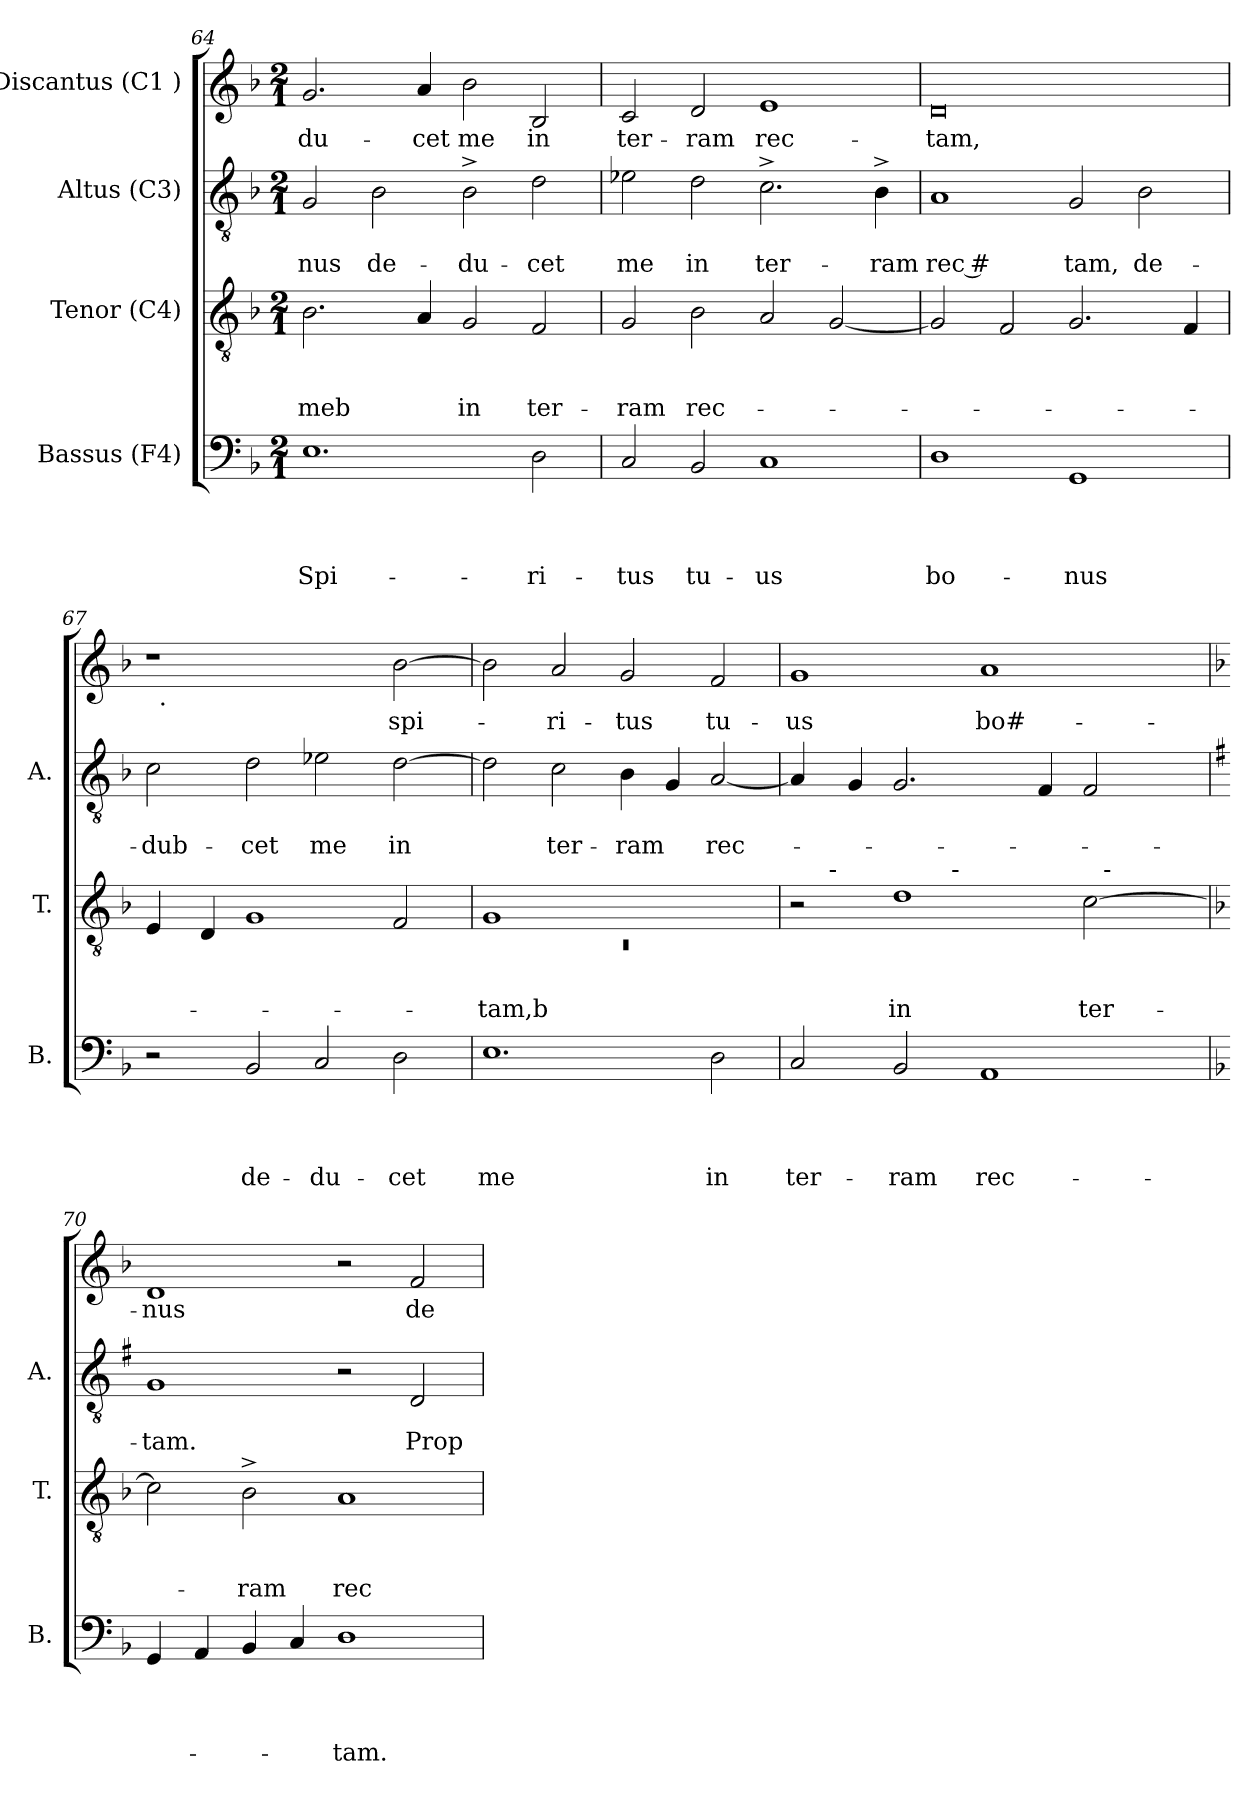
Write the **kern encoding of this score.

**kern	**text	**text	**text	**text	**kern	**text	**text	**text	**kern	**text	**text	**kern	**text
*part4	*part4	*part4	*part4	*part4	*part3	*part3	*part3	*part3	*part2	*part2	*part2	*part1	*part1
*staff4	*staff4	*staff4	*staff4	*staff4	*staff3	*staff3	*staff3	*staff3	*staff2	*staff2	*staff2	*staff1	*staff1
*I"Bassus (F4)	*	*	*	*	*I"Tenor (C4)	*	*	*	*I"Altus (C3)	*	*	*I"Discantus (C1 )	*
*I'B.	*	*	*	*	*I'T.	*	*	*	*I'A.	*	*	*	*
!!LO:LB:g=z
*clefF4	*	*	*	*	*clefGv2	*	*	*	*clefGv2	*	*	*clefG2	*
*k[b-]	*	*	*	*	*k[b-]	*	*	*	*k[b-]	*	*	*k[b-]	*
*F:	*	*	*	*	*F:	*	*	*	*F:	*	*	*F:	*
*M2/1	*	*	*	*	*M2/1	*	*	*	*M2/1	*	*	*M2/1	*
=64	=64	=64	=64	=64	=64	=64	=64	=64	=64	=64	=64	=64	=64
!	!	!	!	!LO:LY:b	!	!	!	!LO:LY:b	!	!	!LO:LY:b	!	!LO:LY:b
1.E	.	.	.	Spi-	2.B-\	.	.	meb	2G/	.	-nus	2.g/	-du-
!	!	!	!	!	!	!	!	!	!	!	!LO:LY:b	!	!
.	.	.	.	.	.	.	.	.	2B-\	.	de-	.	.
!	!	!	!	!	!	!	!	!	!	!	!	!	!LO:LY:b
.	.	.	.	.	4A/	.	.	.	.	.	.	4a/	-cet
!	!	!	!	!	!	!	!	!LO:LY:b	!	!	!LO:LY:b	!	!LO:LY:b
.	.	.	.	.	2G/	.	.	in	2B-^>\	.	-du-	2b-\	me
!	!	!	!	!LO:LY:b	!	!	!	!LO:LY:b	!	!	!LO:LY:b	!	!LO:LY:b
2D\	.	.	.	-ri-	2F/	.	.	ter-	2d\	.	-cet	2B-/	in
=65	=65	=65	=65	=65	=65	=65	=65	=65	=65	=65	=65	=65	=65
!	!	!	!	!LO:LY:b	!	!	!	!LO:LY:b	!	!	!LO:LY:b	!	!LO:LY:b
2C/	.	.	.	-tus	2G/	.	.	-ram	2e-X\	.	me	2c/	ter-
!	!	!	!	!LO:LY:b	!	!	!	!LO:LY:b	!	!	!LO:LY:b	!	!LO:LY:b
2BB-/	.	.	.	tu-	2B-\	.	.	rec-	2d\	.	in	2d/	-ram
!	!	!	!	!LO:LY:b	!	!	!	!	!	!	!LO:LY:b	!	!LO:LY:b
1C	.	.	.	-us	2A/	.	.	.	2.c^>\	.	ter-	1e	rec-
.	.	.	.	.	[<2G/	.	.	.	.	.	.	.	.
!	!	!	!	!	!	!	!	!	!	!	!LO:LY:b	!	!
.	.	.	.	.	.	.	.	.	4B-^>\	.	-ram	.	.
=66	=66	=66	=66	=66	=66	=66	=66	=66	=66	=66	=66	=66	=66
!	!	!	!	!LO:LY:b	!	!	!	!	!	!	!LO:LY:b	!	!LO:LY:b
1D	.	.	.	bo-	2G/]	.	.	.	1A	.	rec ­#	0d	-tam,
.	.	.	.	.	2F/	.	.	.	.	.	.	.	.
!	!	!	!	!LO:LY:b	!	!	!	!	!	!	!LO:LY:b	!	!
1GG	.	.	.	-nus	2.G/	.	.	.	2G/	.	tam,	.	.
!	!	!	!	!	!	!	!	!	!	!	!LO:LY:b	!	!
.	.	.	.	.	.	.	.	.	2B-\	.	de-	.	.
.	.	.	.	.	4F/	.	.	.	.	.	.	.	.
=67	=67	=67	=67	=67	=67	=67	=67	=67	=67	=67	=67	=67	=67
!	!	!	!	!	!	!	!	!	!	!	!LO:LY:b	!	!
*	*	*	*	*	*	*	*	*	*	*	*	*^	*
2r	.	.	.	.	4E/	.	.	.	2c\	.	-dub-	1r	32ryy	.
!	!	!	!	!	!	!	!	!	!	!	!	!	!LO:TX:b:t=.	!
.	.	.	.	.	.	.	.	.	.	.	.	.	1ryy	.
.	.	.	.	.	4D/	.	.	.	.	.	.	.	.	.
!	!	!	!	!LO:LY:b	!	!	!	!	!	!	!LO:LY:b	!	!	!
2BB-/	.	.	.	de-	1G	.	.	.	2d\	.	-cet	.	.	.
!	!	!	!	!LO:LY:b	!	!	!	!	!	!	!LO:LY:b	!	!	!
2C/	.	.	.	-du-	.	.	.	.	2e-\	.	me	2ryy	.	.
.	.	.	.	.	.	.	.	.	.	.	.	.	2ryy	.
!	!	!	!	!LO:LY:b	!	!	!	!	!	!	!LO:LY:b	!	!	!LO:LY:b
2D\	.	.	.	-cet	2F/	.	.	.	[>2d\	.	in	[>2b-\	.	spi-
.	.	.	.	.	.	.	.	.	.	.	.	.	4...ryy	.
=68	=68	=68	=68	=68	=68	=68	=68	=68	=68	=68	=68	=68	=68	=68
*	*	*	*	*	*^	*	*	*	*	*	*	*	*	*
!	!	!	!	!LO:LY:b	!	!LO:N:vis=1	!	!	!LO:LY:b:rj	!	!	!	!	!	!
*	*	*	*	*	*	*	*	*	*	*	*	*	*v	*v	*
1.E	.	.	.	me	1G	0rC	.	.	-tam,b	2d\]	.	.	2b-\]	.
!	!	!	!	!	!	!	!	!	!	!	!	!LO:LY:b	!	!LO:LY:b
.	.	.	.	.	.	.	.	.	.	2c\	.	ter-	2a/	-ri-
!	!	!	!	!	!	!	!	!	!	!	!	!LO:LY:b	!	!LO:LY:b
.	.	.	.	.	1ryy	.	.	.	.	4B-\	.	-ram	2g/	-tus
.	.	.	.	.	.	.	.	.	.	4G/	.	.	.	.
!	!	!	!	!LO:LY:b	!	!	!	!	!	!	!	!LO:LY:b	!	!LO:LY:b
2D\	.	.	.	in	.	.	.	.	.	[<2A/	.	rec-	2f/	tu-
*	*	*	*	*	*v	*v	*	*	*	*	*	*	*	*
!!LO:LB:g=z
=69	=69	=69	=69	=69	=69	=69	=69	=69	=69	=69	=69	=69	=69
!	!	!	!	!LO:LY:b	!	!	!	!	!	!	!	!	!LO:LY:b
*	*	*	*	*	*^	*	*	*	*	*	*	*	*
*	*	*	*	*	*	*^	*	*	*	*	*	*	*	*
*	*	*	*	*	*	*	*^	*	*	*	*	*	*	*	*
2C/	.	.	.	ter-	2r	8.ryy	2..ryy	1ryy	.	.	.	4A/]	.	.	1g	-us
!	!	!	!	!	!	!LO:TX:a:t=-	!	!	!	!	!	!	!	!	!	!
.	.	.	.	.	.	1ryy	.	.	.	.	.	.	.	.	.	.
.	.	.	.	.	.	.	.	.	.	.	.	4G/	.	.	.	.
!	!	!	!	!LO:LY:b	!	!	!	!	!	!	!LO:LY:b	!	!	!	!	!
2BB-/	.	.	.	-ram	1d	.	.	.	.	.	in	2.G/	.	.	.	.
!	!	!	!	!	!	!	!LO:TX:a:t=-	!	!	!	!	!	!	!	!	!
.	.	.	.	.	.	.	1ryy	.	.	.	.	.	.	.	.	.
!	!	!	!	!LO:LY:b	!	!	!	!	!	!	!	!	!	!	!	!LO:LY:b
1AA	.	.	.	rec-	.	.	.	2ryy	.	.	.	.	.	.	1a	bo#-
.	.	.	.	.	.	2ryy	.	.	.	.	.	.	.	.	.	.
.	.	.	.	.	.	.	.	.	.	.	.	4F/	.	.	.	.
!	!	!	!	!	!	!	!	!	!	!	!LO:LY:b	!	!	!	!	!
.	.	.	.	.	[>2c\	.	.	16ryy	.	.	ter-	2F/	.	.	.	.
!	!	!	!	!	!	!	!	!LO:TX:a:t=-	!	!	!	!	!	!	!	!
.	.	.	.	.	.	.	.	4..ryy	.	.	.	.	.	.	.	.
.	.	.	.	.	.	4ryy	.	.	.	.	.	.	.	.	.	.
.	.	.	.	.	.	.	8ryy	.	.	.	.	.	.	.	.	.
.	.	.	.	.	.	16ryy	.	.	.	.	.	.	.	.	.	.
*	*	*	*	*	*v	*v	*v	*v	*	*	*	*	*	*	*	*
=70	=70	=70	=70	=70	=70	=70	=70	=70	=70	=70	=70	=70	=70
*	*	*	*	*	*	*	*	*	*k[f#]	*	*	*	*
*	*	*	*	*	*	*	*	*	*G:	*	*	*	*
*	*	*	*	*	*^	*	*	*	*	*	*	*	*
*	*	*	*	*	*	*^	*	*	*	*	*	*	*	*
*	*	*	*	*	*	*	*^	*	*	*	*	*	*	*	*
!	!	!	!	!	!	!	!	!	!	!	!	!	!	!LO:LY:b	!	!LO:LY:b
*	*	*	*	*	*v	*v	*v	*v	*	*	*	*	*	*	*	*
4GG/	.	.	.	.	2c\]	.	.	.	1G	.	-tam.	1d	-nus
4AA/	.	.	.	.	.	.	.	.	.	.	.	.	.
!	!	!	!	!	!	!	!	!LO:LY:b	!	!	!	!	!
4BB-/	.	.	.	.	2B-^>\	.	.	-ram	.	.	.	.	.
4C/	.	.	.	.	.	.	.	.	.	.	.	.	.
!	!	!	!	!LO:LY:b	!	!	!	!LO:LY:b	!	!	!	!	!
1D	.	.	.	-tam.	1A	.	.	rec-	2r	.	.	2r	.
!	!	!	!	!	!	!	!	!	!	!	!LO:LY:b	!	!LO:LY:b
.	.	.	.	.	.	.	.	.	2D/	.	Prop-	2f/	de-
=	=	=	=	=	=	=	=	=	=	=	=	=	=
*-	*-	*-	*-	*-	*-	*-	*-	*-	*-	*-	*-	*-	*-
